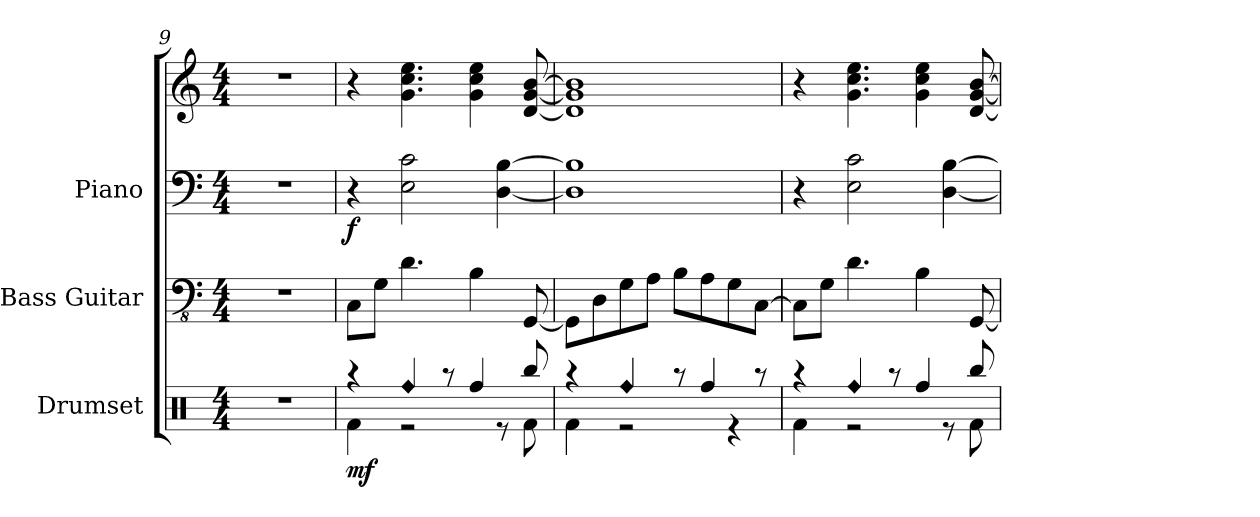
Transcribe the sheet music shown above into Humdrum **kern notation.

**kern	**dynam	**kern	**kern	**kern	**dynam
*part3	*part3	*part2	*part1	*part1	*part1
*staff4	*staff4	*staff3	*staff2	*staff1	*staff1/2
*I"Drumset	*	*I"Bass Guitar	*I"Piano	*	*
*I'Drs.	*	*I'B. Guit.	*I'Pno.	*	*
*clefX	*	*clefFv4	*clefF4	*clefG2	*
*k[]	*	*k[]	*k[]	*k[]	*
*M4/4	*	*M4/4	*M4/4	*M4/4	*
=9	=9	=9	=9	=9	=9
1r	.	1r	1r	1r	.
=10	=10	=10	=10	=10	=10
*^	*	*	*	*	*
!	!	!LO:DY:b	!	!	!	!LO:DY:b=2
4r	4Rf\	mf	8CC\L	4r	4r	f
.	.	.	8GG\J	.	.	.
!LO:N:head=diamond	!	!	!	!	!	!
4Rff/	2r	.	4.D\	2E\ 2c\	4.g\ 4.cc\ 4.ee\	.
8r	.	.	.	.	.	.
4Rff/	.	.	4BB\	.	4g\ 4cc\ 4ee\	.
.	8r	.	.	[4D\ [4B\	.	.
8Rbb/	8Rf\	.	[8GGG/	.	[8d/ [8g/ [8b/	.
=11	=11	=11	=11	=11	=11	=11
4r	4Rf\	.	8GGG\L]	1D] 1B]	1d] 1g] 1b]	.
.	.	.	8DD\	.	.	.
!LO:N:head=diamond	!	!	!	!	!	!
4Rff/	2r	.	8GG\	.	.	.
.	.	.	8AA\J	.	.	.
8r	.	.	8BB\L	.	.	.
4Rff/	.	.	8AA\	.	.	.
.	4r	.	8GG\	.	.	.
8r	.	.	[8CC\J	.	.	.
!!LO:PB:g=z
=12	=12	=12	=12	=12	=12	=12
4r	4Rf\	.	8CC\L]	4r	4r	.
.	.	.	8GG\J	.	.	.
!LO:N:head=diamond	!	!	!	!	!	!
4Rff/	2r	.	4.D\	2E\ 2c\	4.g\ 4.cc\ 4.ee\	.
8r	.	.	.	.	.	.
4Rff/	.	.	4BB\	.	4g\ 4cc\ 4ee\	.
.	8r	.	.	[4D\ [4B\	.	.
8Rbb/	8Rf\	.	[8GGG/	.	[8d/ [8g/ [8b/	.
*v	*v	*	*	*	*	*
=	=	=	=	=	=
*-	*-	*-	*-	*-	*-
